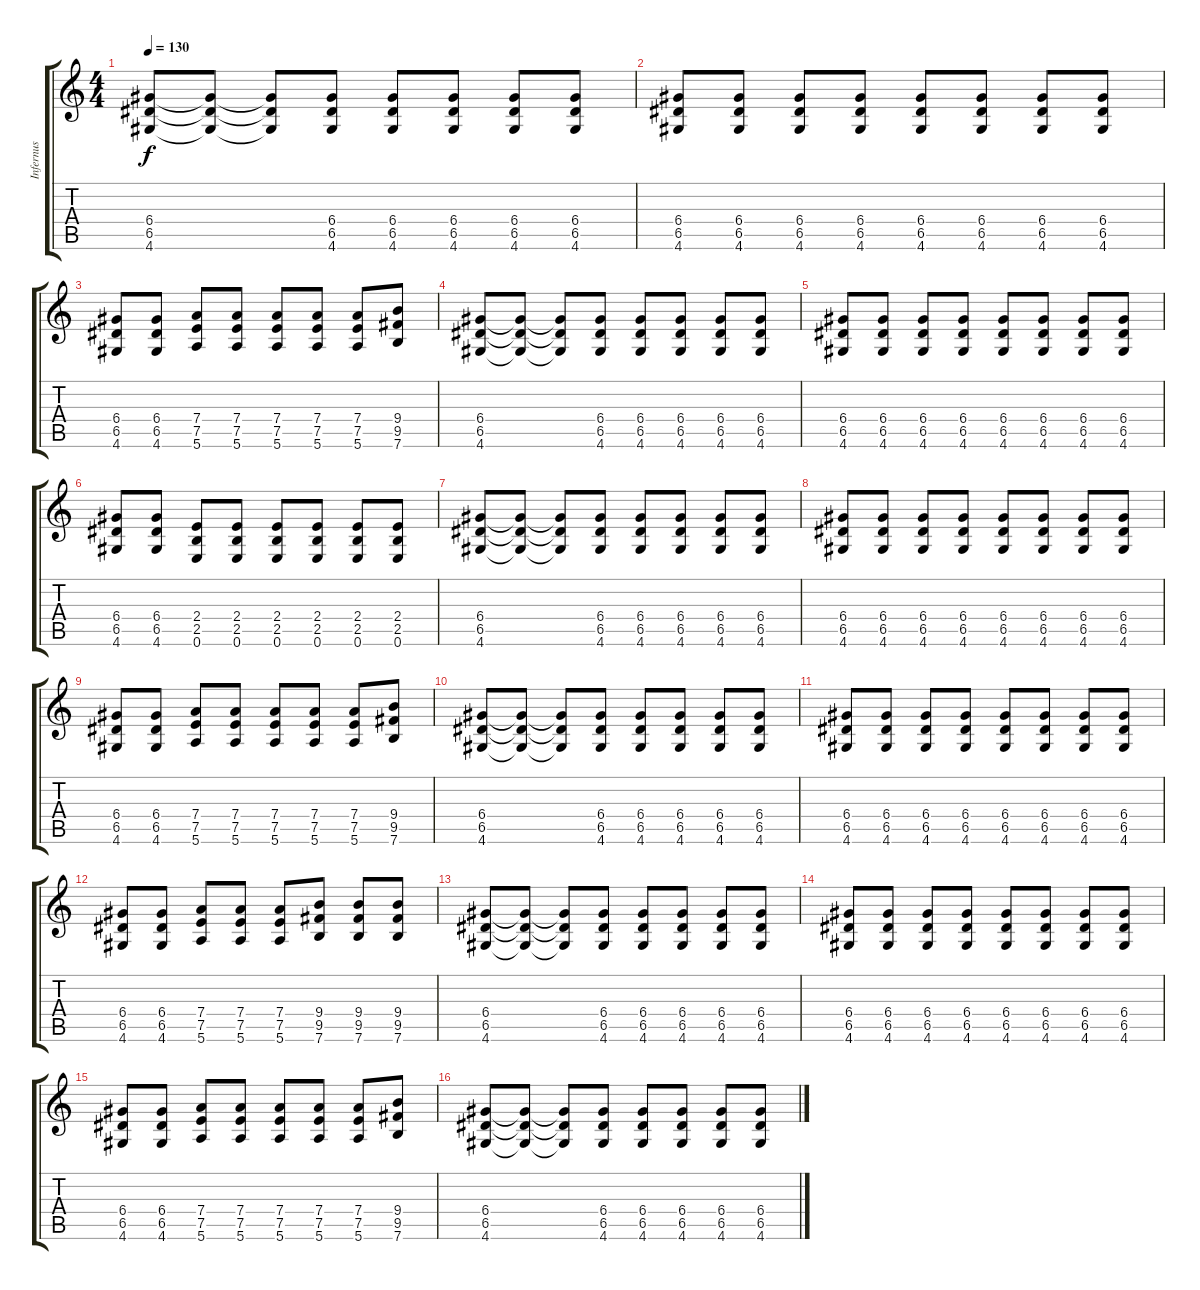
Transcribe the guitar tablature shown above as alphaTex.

\track ("Infernus" "Infernus") {instrument distortionguitar}
\staff {score tabs}
\tuning (E4 B3 G3 D3 A2 E2) {hide}
\ts (4 4)
\tempo 130
\clef g2
\ks c
(6.4 6.5 4.6).8{dy f instrument distortionguitar} (6.4{t} 6.5{t} 4.6{t}).8 (6.4{t} 6.5{t} 4.6{t}).8 (6.4 6.5 4.6).8 (6.4 6.5 4.6).8 (6.4 6.5 4.6).8 (6.4 6.5 4.6).8 (6.4 6.5 4.6).8 |
(6.4 6.5 4.6).8 (6.4 6.5 4.6).8 (6.4 6.5 4.6).8 (6.4 6.5 4.6).8 (6.4 6.5 4.6).8 (6.4 6.5 4.6).8 (6.4 6.5 4.6).8 (6.4 6.5 4.6).8 |
(6.4 6.5 4.6).8 (6.4 6.5 4.6).8 (7.4 7.5 5.6).8 (7.4 7.5 5.6).8 (7.4 7.5 5.6).8 (7.4 7.5 5.6).8 (7.4 7.5 5.6).8 (9.4 9.5 7.6).8 |
(6.4 6.5 4.6).8 (6.4{t} 6.5{t} 4.6{t}).8 (6.4{t} 6.5{t} 4.6{t}).8 (6.4 6.5 4.6).8 (6.4 6.5 4.6).8 (6.4 6.5 4.6).8 (6.4 6.5 4.6).8 (6.4 6.5 4.6).8 |
(6.4 6.5 4.6).8 (6.4 6.5 4.6).8 (6.4 6.5 4.6).8 (6.4 6.5 4.6).8 (6.4 6.5 4.6).8 (6.4 6.5 4.6).8 (6.4 6.5 4.6).8 (6.4 6.5 4.6).8 |
(6.4 6.5 4.6).8 (6.4 6.5 4.6).8 (2.4 2.5 0.6).8 (2.4 2.5 0.6).8 (2.4 2.5 0.6).8 (2.4 2.5 0.6).8 (2.4 2.5 0.6).8 (2.4 2.5 0.6).8 |
(6.4 6.5 4.6).8 (6.4{t} 6.5{t} 4.6{t}).8 (6.4{t} 6.5{t} 4.6{t}).8 (6.4 6.5 4.6).8 (6.4 6.5 4.6).8 (6.4 6.5 4.6).8 (6.4 6.5 4.6).8 (6.4 6.5 4.6).8 |
(6.4 6.5 4.6).8 (6.4 6.5 4.6).8 (6.4 6.5 4.6).8 (6.4 6.5 4.6).8 (6.4 6.5 4.6).8 (6.4 6.5 4.6).8 (6.4 6.5 4.6).8 (6.4 6.5 4.6).8 |
(6.4 6.5 4.6).8 (6.4 6.5 4.6).8 (7.4 7.5 5.6).8 (7.4 7.5 5.6).8 (7.4 7.5 5.6).8 (7.4 7.5 5.6).8 (7.4 7.5 5.6).8 (9.4 9.5 7.6).8 |
(6.4 6.5 4.6).8 (6.4{t} 6.5{t} 4.6{t}).8 (6.4{t} 6.5{t} 4.6{t}).8 (6.4 6.5 4.6).8 (6.4 6.5 4.6).8 (6.4 6.5 4.6).8 (6.4 6.5 4.6).8 (6.4 6.5 4.6).8 |
(6.4 6.5 4.6).8 (6.4 6.5 4.6).8 (6.4 6.5 4.6).8 (6.4 6.5 4.6).8 (6.4 6.5 4.6).8 (6.4 6.5 4.6).8 (6.4 6.5 4.6).8 (6.4 6.5 4.6).8 |
(6.4 6.5 4.6).8 (6.4 6.5 4.6).8 (7.4 7.5 5.6).8 (7.4 7.5 5.6).8 (7.4 7.5 5.6).8 (9.4 9.5 7.6).8 (9.4 9.5 7.6).8 (9.4 9.5 7.6).8 |
(6.4 6.5 4.6).8 (6.4{t} 6.5{t} 4.6{t}).8 (6.4{t} 6.5{t} 4.6{t}).8 (6.4 6.5 4.6).8 (6.4 6.5 4.6).8 (6.4 6.5 4.6).8 (6.4 6.5 4.6).8 (6.4 6.5 4.6).8 |
(6.4 6.5 4.6).8 (6.4 6.5 4.6).8 (6.4 6.5 4.6).8 (6.4 6.5 4.6).8 (6.4 6.5 4.6).8 (6.4 6.5 4.6).8 (6.4 6.5 4.6).8 (6.4 6.5 4.6).8 |
(6.4 6.5 4.6).8 (6.4 6.5 4.6).8 (7.4 7.5 5.6).8 (7.4 7.5 5.6).8 (7.4 7.5 5.6).8 (7.4 7.5 5.6).8 (7.4 7.5 5.6).8 (9.4 9.5 7.6).8 |
(6.4 6.5 4.6).8 (6.4{t} 6.5{t} 4.6{t}).8 (6.4{t} 6.5{t} 4.6{t}).8 (6.4 6.5 4.6).8 (6.4 6.5 4.6).8 (6.4 6.5 4.6).8 (6.4 6.5 4.6).8 (6.4 6.5 4.6).8
